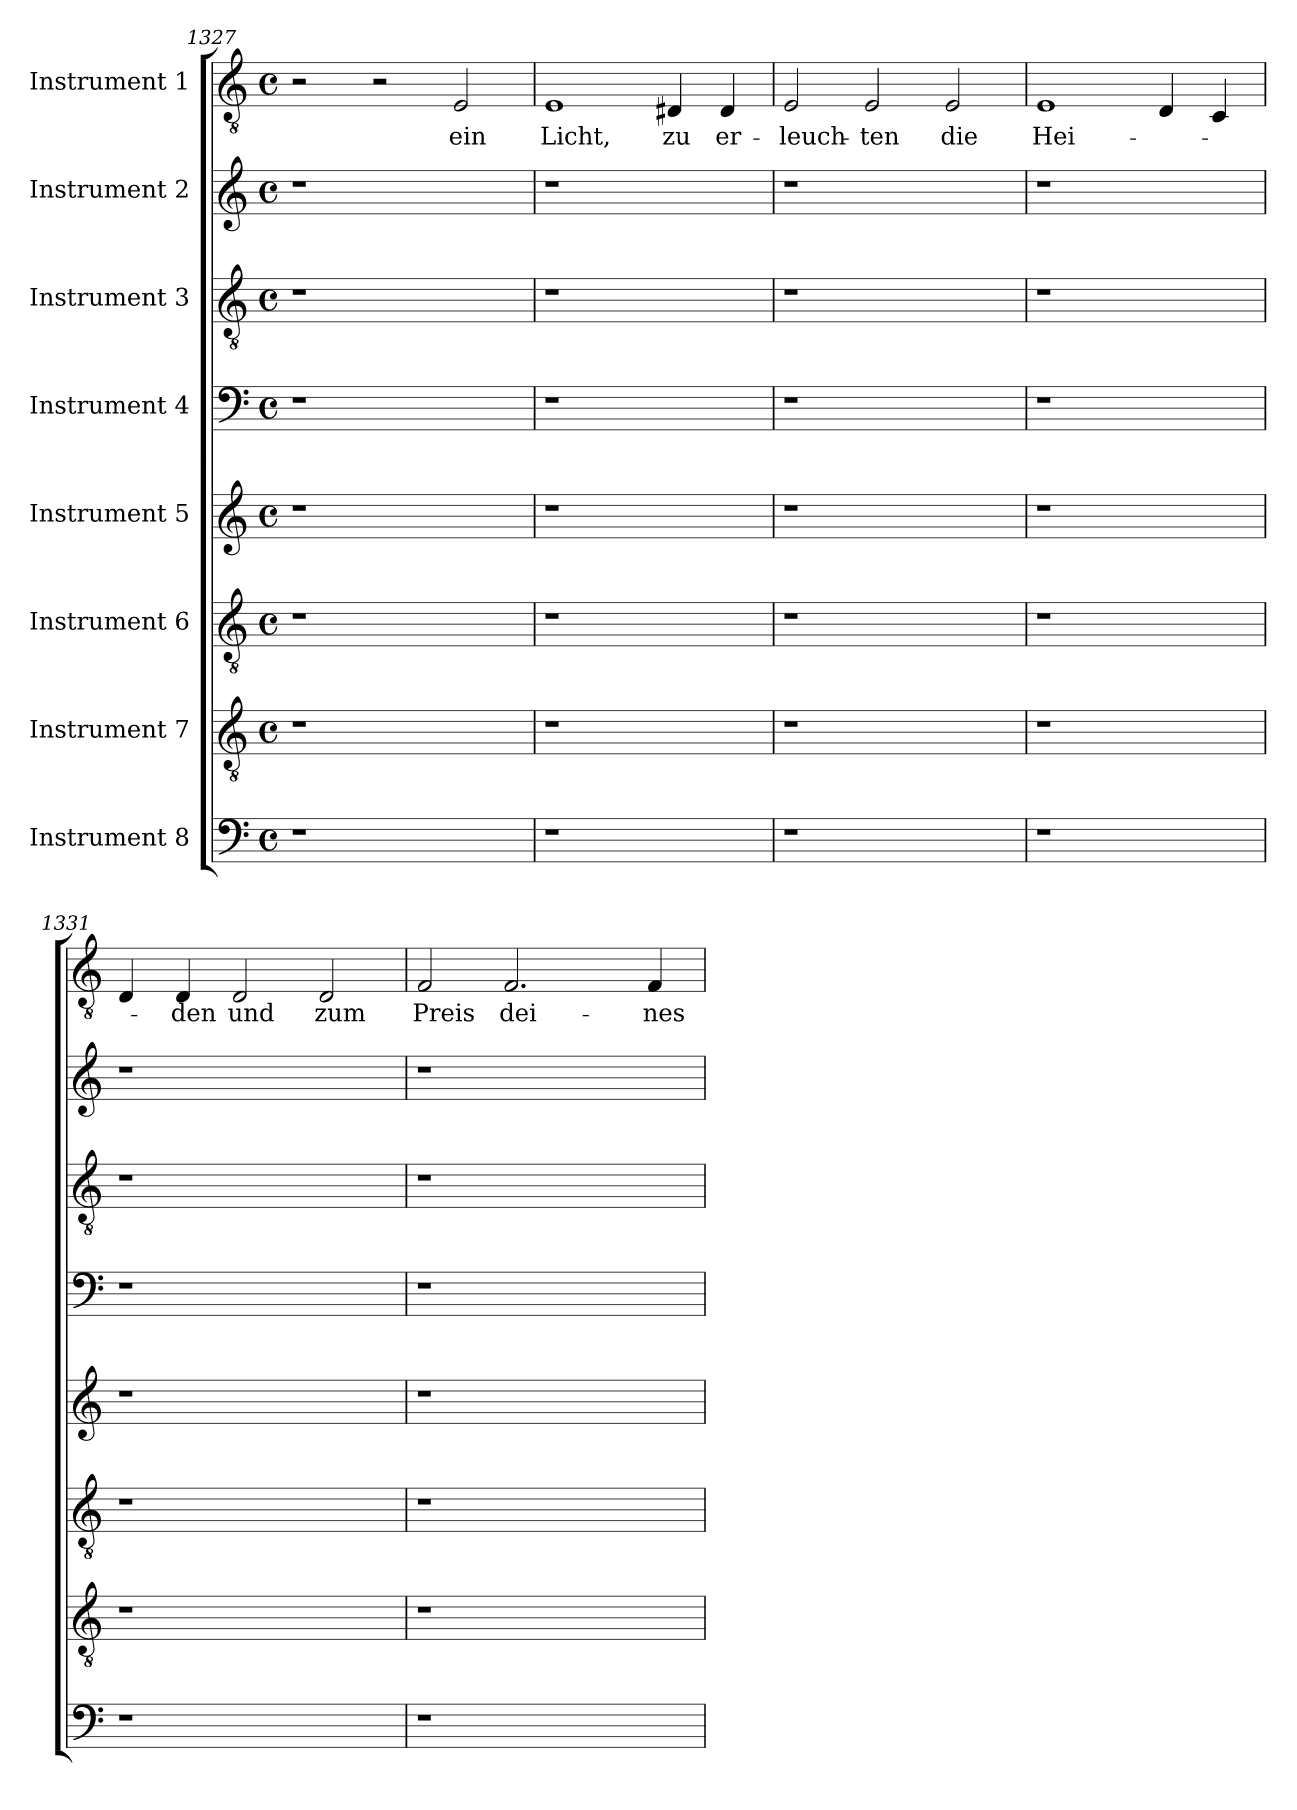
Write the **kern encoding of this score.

**kern	**kern	**kern	**kern	**kern	**kern	**kern	**kern	**text
*part8	*part7	*part6	*part5	*part4	*part3	*part2	*part1	*part1
*staff8	*staff7	*staff6	*staff5	*staff4	*staff3	*staff2	*staff1	*staff1
*I"Instrument 8	*I"Instrument 7	*I"Instrument 6	*I"Instrument 5	*I"Instrument 4	*I"Instrument 3	*I"Instrument 2	*I"Instrument 1	*
*clefF4	*clefGv2	*clefGv2	*clefG2	*clefF4	*clefGv2	*clefG2	*clefGv2	*
*M4/4	*M4/4	*M4/4	*M4/4	*M4/4	*M4/4	*M4/4	*M4/4	*
*met(c)	*met(c)	*met(c)	*met(c)	*met(c)	*met(c)	*met(c)	*met(c)	*
=1327	=1327	=1327	=1327	=1327	=1327	=1327	=1327	=1327
1r	1r	1r	1r	1r	1r	1r	2r	.
.	.	.	.	.	.	.	2r	.
!	!	!	!	!	!	!	!	!LO:LY:b:cj
2ryy	2ryy	2ryy	2ryy	2ryy	2ryy	2ryy	2E/	ein
=1328	=1328	=1328	=1328	=1328	=1328	=1328	=1328	=1328
!	!	!	!	!	!	!	!	!LO:LY:b:cj
1r	1r	1r	1r	1r	1r	1r	1E	Licht,
!	!	!	!	!	!	!	!	!LO:LY:b:cj
2ryy	2ryy	2ryy	2ryy	2ryy	2ryy	2ryy	4D#X/	zu
!	!	!	!	!	!	!	!	!LO:LY:b:cj
.	.	.	.	.	.	.	4D#/	er-
!!LO:PB:g=z
=1329	=1329	=1329	=1329	=1329	=1329	=1329	=1329	=1329
!	!	!	!	!	!	!	!	!LO:LY:b
1r	1r	1r	1r	1r	1r	1r	2E/	-leuch-
!	!	!	!	!	!	!	!	!LO:LY:b:rj
.	.	.	.	.	.	.	2E/	-ten
!	!	!	!	!	!	!	!	!LO:LY:b:cj
2ryy	2ryy	2ryy	2ryy	2ryy	2ryy	2ryy	2E/	die
=1330	=1330	=1330	=1330	=1330	=1330	=1330	=1330	=1330
!	!	!	!	!	!	!	!	!LO:LY:b:cj
1r	1r	1r	1r	1r	1r	1r	1E	Hei-
2ryy	2ryy	2ryy	2ryy	2ryy	2ryy	2ryy	4D/	.
.	.	.	.	.	.	.	4C/	.
=1331	=1331	=1331	=1331	=1331	=1331	=1331	=1331	=1331
1r	1r	1r	1r	1r	1r	1r	4D/	.
!	!	!	!	!	!	!	!	!LO:LY:b:cj
.	.	.	.	.	.	.	4D/	-den
!	!	!	!	!	!	!	!	!LO:LY:b:cj
.	.	.	.	.	.	.	2D/	und
!	!	!	!	!	!	!	!	!LO:LY:b:cj
2ryy	2ryy	2ryy	2ryy	2ryy	2ryy	2ryy	2D/	zum
=1332	=1332	=1332	=1332	=1332	=1332	=1332	=1332	=1332
!	!	!	!	!	!	!	!	!LO:LY:b:cj
1r	1r	1r	1r	1r	1r	1r	2F/	Preis
!	!	!	!	!	!	!	!	!LO:LY:b:cj
.	.	.	.	.	.	.	2.F/	dei-
2ryy	2ryy	2ryy	2ryy	2ryy	2ryy	2ryy	.	.
!	!	!	!	!	!	!	!	!LO:LY:b:cj
.	.	.	.	.	.	.	4F/	-nes
=	=	=	=	=	=	=	=	=
*-	*-	*-	*-	*-	*-	*-	*-	*-
